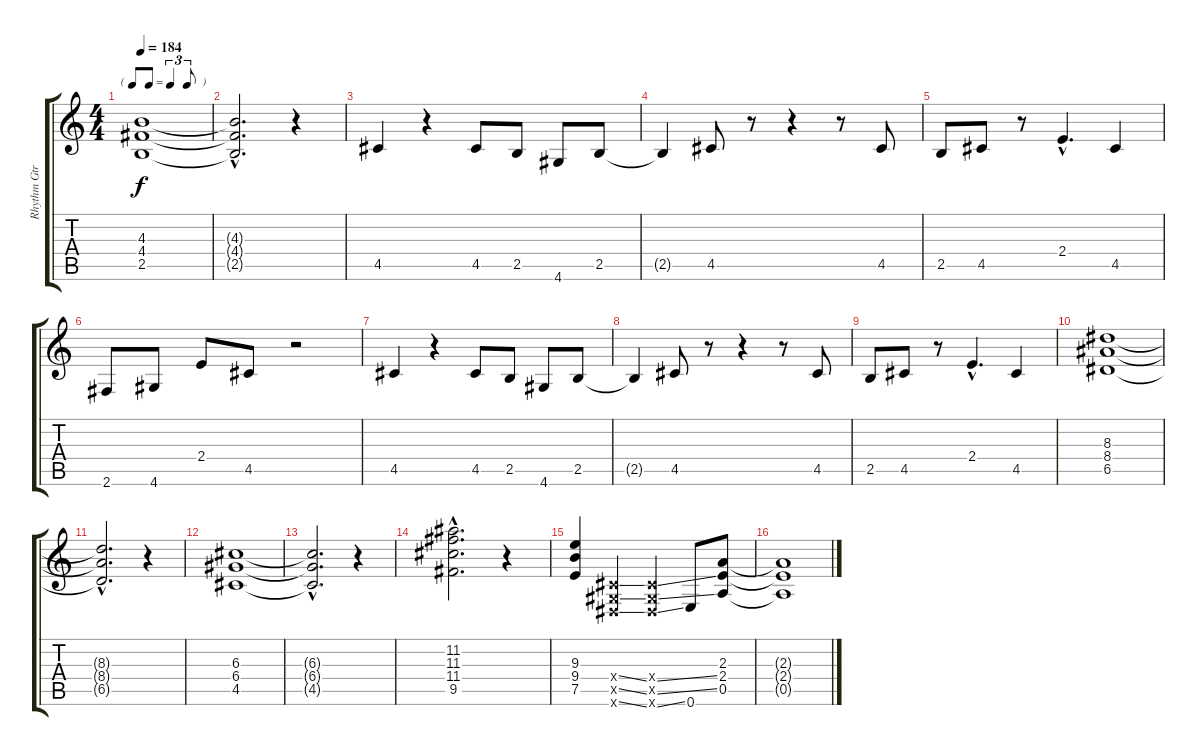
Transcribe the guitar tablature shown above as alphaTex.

\track ("Rhythm Gtr 1" "Rhythm Gtr") {instrument distortionguitar}
\staff {score tabs}
\tuning (E4 B3 G3 D3 A2 E2) {hide}
\ts (4 4)
\tf triplet8th
\tempo 184
\clef g2
\ks c
(4.3{t} 4.4{t} 2.5{t}).1{dy f} |
(4.3{hac t} 4.4{hac t} 2.5{hac t}).2{d} r.4 |
4.5.4 r.4 4.5.8 2.5.8 4.6.8 2.5.8 |
2.5{t}.4 4.5.8 r.8 r.4 r.8 4.5.8 |
2.5.8 4.5.8 r.8 2.4{hac}.4{d} 4.5.4 |
2.6.8 4.6.8 2.4.8 4.5.8 r.2 |
4.5.4 r.4 4.5.8 2.5.8 4.6.8 2.5.8 |
2.5{t}.4 4.5.8 r.8 r.4 r.8 4.5.8 |
2.5.8 4.5.8 r.8 2.4{hac}.4{d} 4.5.4 |
(8.3 8.4 6.5).1 |
(8.3{hac t} 8.4{hac t} 6.5{hac t}).2{d} r.4 |
(6.3 6.4 4.5).1 |
(6.3{hac t} 6.4{hac t} 4.5{hac t}).2{d} r.4 |
(11.2{hac} 11.3{hac} 11.4{hac} 9.5{hac}).2{d} r.4 |
(9.3 9.4 7.5).4 (-1.4{ss x} -1.5{ss x} -1.6{ss x}).4 (-1.4{ss x} -1.5{ss x} -1.6{ss x}).4 0.6.8 (2.3 2.4 0.5).8 |
(2.3{t} 2.4{t} 0.5{t}).1
